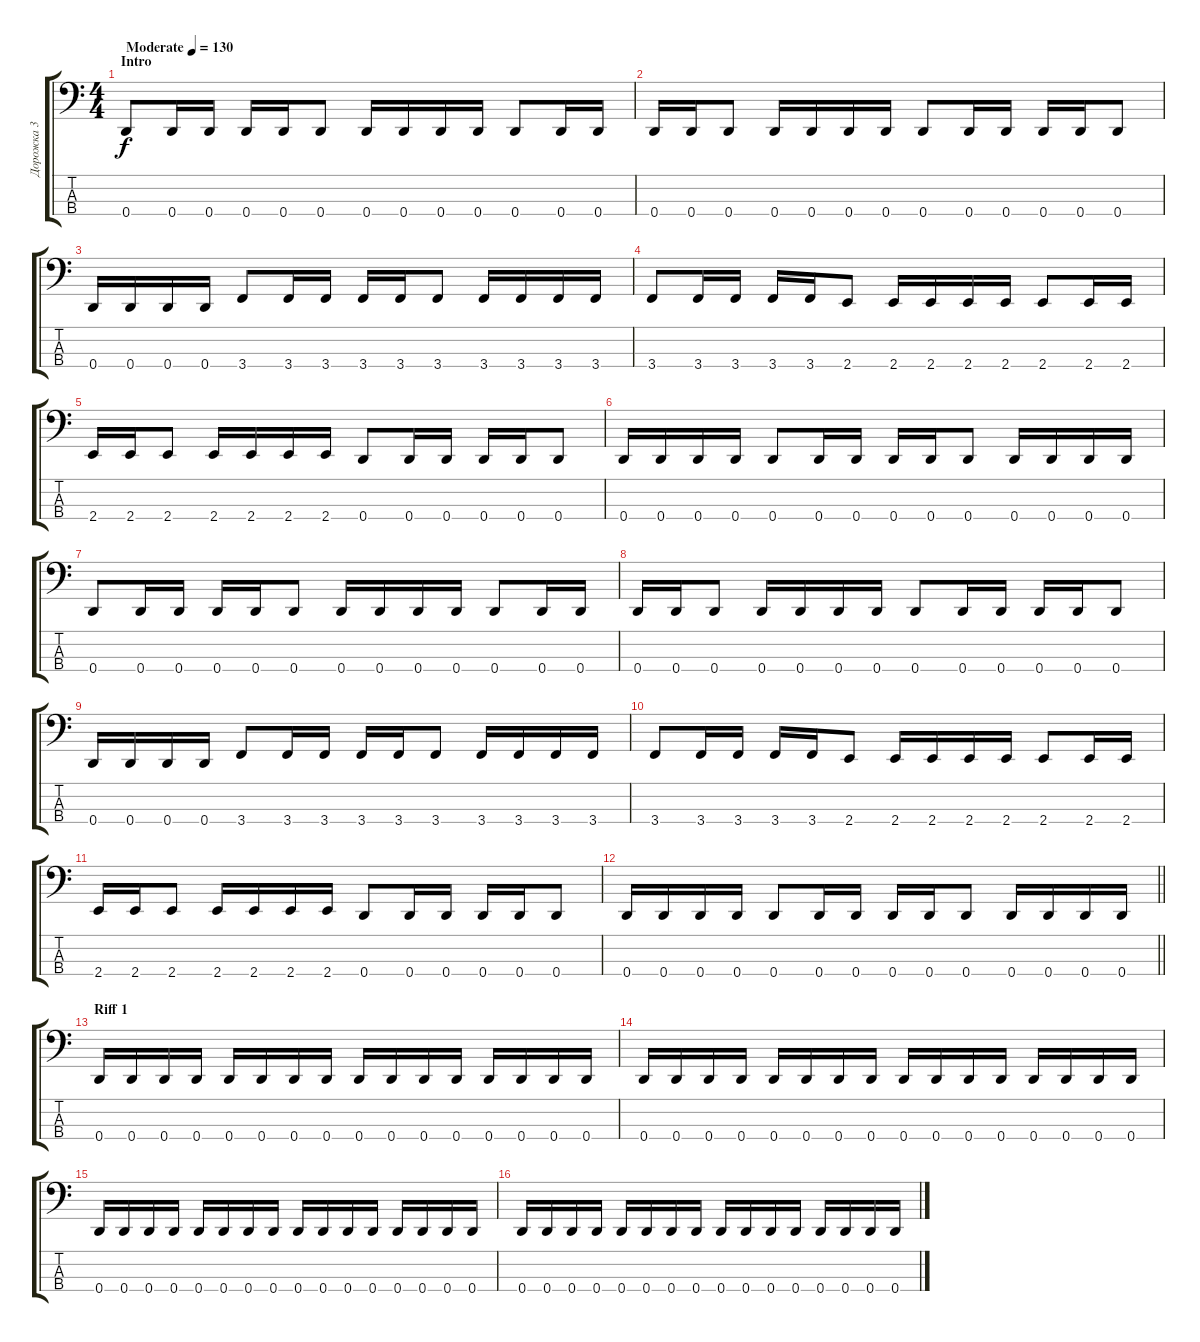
\track ("Дорожка 3" "Дорожка 3") {instrument electricbassfinger}
\staff {score tabs}
\tuning (F2 C2 G1 D1) {hide}
\ts (4 4)
\section ("" "Intro")
\tempo (130 "Moderate")
\clef f4
\ks c
0.4.8{dy f volume 0 instrument electricbassfinger} 0.4.16 0.4.16 0.4.16 0.4.16 0.4.8 0.4.16 0.4.16 0.4.16 0.4.16 0.4.8 0.4.16 0.4.16 |
0.4.16 0.4.16 0.4.8 0.4.16 0.4.16 0.4.16 0.4.16 0.4.8 0.4.16 0.4.16 0.4.16 0.4.16 0.4.8 |
0.4.16 0.4.16 0.4.16 0.4.16 3.4.8 3.4.16 3.4.16 3.4.16 3.4.16 3.4.8 3.4.16 3.4.16 3.4.16 3.4.16 |
3.4.8{volume 6} 3.4.16 3.4.16 3.4.16 3.4.16 2.4.8 2.4.16 2.4.16 2.4.16 2.4.16 2.4.8 2.4.16 2.4.16 |
2.4.16{volume 7} 2.4.16 2.4.8 2.4.16 2.4.16 2.4.16 2.4.16{volume 8} 0.4.8 0.4.16 0.4.16 0.4.16 0.4.16 0.4.8{volume 9} |
0.4.16 0.4.16 0.4.16 0.4.16 0.4.8 0.4.16{volume 9} 0.4.16 0.4.16 0.4.16 0.4.8{volume 11} 0.4.16 0.4.16 0.4.16 0.4.16{volume 12} |
0.4.8{volume 13} 0.4.16 0.4.16 0.4.16 0.4.16 0.4.8 0.4.16 0.4.16 0.4.16 0.4.16 0.4.8 0.4.16 0.4.16 |
0.4.16 0.4.16 0.4.8 0.4.16 0.4.16 0.4.16 0.4.16 0.4.8 0.4.16 0.4.16 0.4.16 0.4.16 0.4.8 |
0.4.16 0.4.16 0.4.16 0.4.16 3.4.8 3.4.16 3.4.16 3.4.16 3.4.16 3.4.8 3.4.16 3.4.16 3.4.16 3.4.16 |
3.4.8 3.4.16 3.4.16 3.4.16 3.4.16 2.4.8 2.4.16 2.4.16 2.4.16 2.4.16 2.4.8 2.4.16 2.4.16 |
2.4.16 2.4.16 2.4.8 2.4.16 2.4.16 2.4.16 2.4.16 0.4.8 0.4.16 0.4.16 0.4.16 0.4.16 0.4.8 |
\barLineRight lightlight
0.4.16 0.4.16 0.4.16 0.4.16 0.4.8 0.4.16 0.4.16 0.4.16 0.4.16 0.4.8 0.4.16 0.4.16 0.4.16 0.4.16 |
\section ("" "Riff 1")
0.4.16 0.4.16 0.4.16 0.4.16 0.4.16 0.4.16 0.4.16 0.4.16 0.4.16 0.4.16 0.4.16 0.4.16 0.4.16 0.4.16 0.4.16 0.4.16 |
0.4.16 0.4.16 0.4.16 0.4.16 0.4.16 0.4.16 0.4.16 0.4.16 0.4.16 0.4.16 0.4.16 0.4.16 0.4.16 0.4.16 0.4.16 0.4.16 |
0.4.16 0.4.16 0.4.16 0.4.16 0.4.16 0.4.16 0.4.16 0.4.16 0.4.16 0.4.16 0.4.16 0.4.16 0.4.16 0.4.16 0.4.16 0.4.16 |
0.4.16 0.4.16 0.4.16 0.4.16 0.4.16 0.4.16 0.4.16 0.4.16 0.4.16 0.4.16 0.4.16 0.4.16 0.4.16 0.4.16 0.4.16 0.4.16
